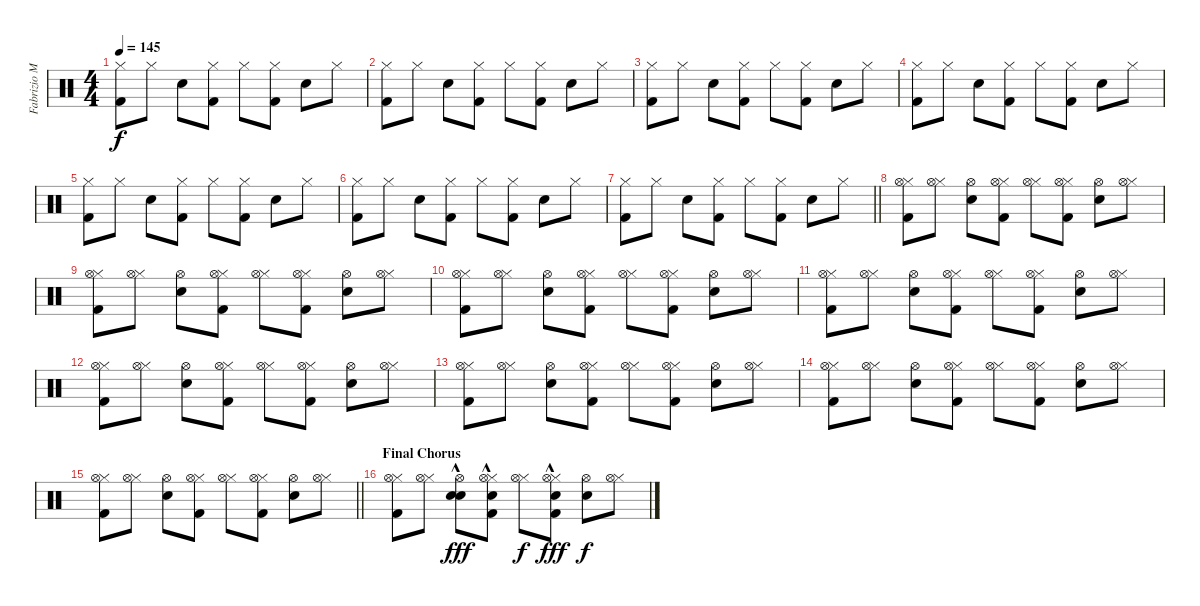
\track ("Fabrizio Moretti" "Fabrizio M") {instrument percussion}
\staff {score}
\articulation defaults
\ts (4 4)
\tempo 145
\clef neutral
\ks c
("Hi-Hat (closed)" "Kick (hit) 2").8{dy f} "Hi-Hat (closed)".8 "Snare (hit) 2".8 ("Hi-Hat (closed)" "Kick (hit) 2").8 "Hi-Hat (closed)".8 ("Hi-Hat (closed)" "Kick (hit) 2").8 "Snare (hit) 2".8 "Hi-Hat (closed)".8 |
("Hi-Hat (closed)" "Kick (hit) 2").8 "Hi-Hat (closed)".8 "Snare (hit) 2".8 ("Hi-Hat (closed)" "Kick (hit) 2").8 "Hi-Hat (closed)".8 ("Hi-Hat (closed)" "Kick (hit) 2").8 "Snare (hit) 2".8 "Hi-Hat (closed)".8 |
("Hi-Hat (closed)" "Kick (hit) 2").8 "Hi-Hat (closed)".8 "Snare (hit) 2".8 ("Hi-Hat (closed)" "Kick (hit) 2").8 "Hi-Hat (closed)".8 ("Hi-Hat (closed)" "Kick (hit) 2").8 "Snare (hit) 2".8 "Hi-Hat (closed)".8 |
("Hi-Hat (closed)" "Kick (hit) 2").8 "Hi-Hat (closed)".8 "Snare (hit) 2".8 ("Hi-Hat (closed)" "Kick (hit) 2").8 "Hi-Hat (closed)".8 ("Hi-Hat (closed)" "Kick (hit) 2").8 "Snare (hit) 2".8 "Hi-Hat (closed)".8 |
("Hi-Hat (closed)" "Kick (hit) 2").8 "Hi-Hat (closed)".8 "Snare (hit) 2".8 ("Hi-Hat (closed)" "Kick (hit) 2").8 "Hi-Hat (closed)".8 ("Hi-Hat (closed)" "Kick (hit) 2").8 "Snare (hit) 2".8 "Hi-Hat (closed)".8 |
("Hi-Hat (closed)" "Kick (hit) 2").8 "Hi-Hat (closed)".8 "Snare (hit) 2".8 ("Hi-Hat (closed)" "Kick (hit) 2").8 "Hi-Hat (closed)".8 ("Hi-Hat (closed)" "Kick (hit) 2").8 "Snare (hit) 2".8 "Hi-Hat (closed)".8 |
\barLineRight lightlight
("Hi-Hat (closed)" "Kick (hit) 2").8 "Hi-Hat (closed)".8 "Snare (hit) 2".8 ("Hi-Hat (closed)" "Kick (hit) 2").8 "Hi-Hat (closed)".8 ("Hi-Hat (closed)" "Kick (hit) 2").8 "Snare (hit) 2".8 "Hi-Hat (closed)".8 |
("Hi-Hat (closed)" "Kick (hit) 2" "Hi-Hat (open)").8 ("Hi-Hat (closed)" "Hi-Hat (open)").8 ("Snare (hit) 2" "Hi-Hat (open)").8 ("Hi-Hat (closed)" "Kick (hit) 2" "Hi-Hat (open)").8 ("Hi-Hat (closed)" "Hi-Hat (open)").8 ("Hi-Hat (closed)" "Kick (hit) 2" "Hi-Hat (open)").8 ("Snare (hit) 2" "Hi-Hat (open)").8 ("Hi-Hat (closed)" "Hi-Hat (open)").8 |
("Hi-Hat (closed)" "Kick (hit) 2" "Hi-Hat (open)").8 ("Hi-Hat (closed)" "Hi-Hat (open)").8 ("Snare (hit) 2" "Hi-Hat (open)").8 ("Hi-Hat (closed)" "Kick (hit) 2" "Hi-Hat (open)").8 ("Hi-Hat (closed)" "Hi-Hat (open)").8 ("Hi-Hat (closed)" "Kick (hit) 2" "Hi-Hat (open)").8 ("Snare (hit) 2" "Hi-Hat (open)").8 ("Hi-Hat (closed)" "Hi-Hat (open)").8 |
("Hi-Hat (closed)" "Kick (hit) 2" "Hi-Hat (open)").8 ("Hi-Hat (closed)" "Hi-Hat (open)").8 ("Snare (hit) 2" "Hi-Hat (open)").8 ("Hi-Hat (closed)" "Kick (hit) 2" "Hi-Hat (open)").8 ("Hi-Hat (closed)" "Hi-Hat (open)").8 ("Hi-Hat (closed)" "Kick (hit) 2" "Hi-Hat (open)").8 ("Snare (hit) 2" "Hi-Hat (open)").8 ("Hi-Hat (closed)" "Hi-Hat (open)").8 |
("Hi-Hat (closed)" "Kick (hit) 2" "Hi-Hat (open)").8 ("Hi-Hat (closed)" "Hi-Hat (open)").8 ("Snare (hit) 2" "Hi-Hat (open)").8 ("Hi-Hat (closed)" "Kick (hit) 2" "Hi-Hat (open)").8 ("Hi-Hat (closed)" "Hi-Hat (open)").8 ("Hi-Hat (closed)" "Kick (hit) 2" "Hi-Hat (open)").8 ("Snare (hit) 2" "Hi-Hat (open)").8 ("Hi-Hat (closed)" "Hi-Hat (open)").8 |
("Hi-Hat (closed)" "Kick (hit) 2" "Hi-Hat (open)").8 ("Hi-Hat (closed)" "Hi-Hat (open)").8 ("Snare (hit) 2" "Hi-Hat (open)").8 ("Hi-Hat (closed)" "Kick (hit) 2" "Hi-Hat (open)").8 ("Hi-Hat (closed)" "Hi-Hat (open)").8 ("Hi-Hat (closed)" "Kick (hit) 2" "Hi-Hat (open)").8 ("Snare (hit) 2" "Hi-Hat (open)").8 ("Hi-Hat (closed)" "Hi-Hat (open)").8 |
("Hi-Hat (closed)" "Kick (hit) 2" "Hi-Hat (open)").8 ("Hi-Hat (closed)" "Hi-Hat (open)").8 ("Snare (hit) 2" "Hi-Hat (open)").8 ("Hi-Hat (closed)" "Kick (hit) 2" "Hi-Hat (open)").8 ("Hi-Hat (closed)" "Hi-Hat (open)").8 ("Hi-Hat (closed)" "Kick (hit) 2" "Hi-Hat (open)").8 ("Snare (hit) 2" "Hi-Hat (open)").8 ("Hi-Hat (closed)" "Hi-Hat (open)").8 |
("Hi-Hat (closed)" "Kick (hit) 2" "Hi-Hat (open)").8 ("Hi-Hat (closed)" "Hi-Hat (open)").8 ("Snare (hit) 2" "Hi-Hat (open)").8 ("Hi-Hat (closed)" "Kick (hit) 2" "Hi-Hat (open)").8 ("Hi-Hat (closed)" "Hi-Hat (open)").8 ("Hi-Hat (closed)" "Kick (hit) 2" "Hi-Hat (open)").8 ("Snare (hit) 2" "Hi-Hat (open)").8 ("Hi-Hat (closed)" "Hi-Hat (open)").8 |
\barLineRight lightlight
("Hi-Hat (closed)" "Kick (hit) 2" "Hi-Hat (open)").8 ("Hi-Hat (closed)" "Hi-Hat (open)").8 ("Snare (hit) 2" "Hi-Hat (open)").8 ("Hi-Hat (closed)" "Kick (hit) 2" "Hi-Hat (open)").8 ("Hi-Hat (closed)" "Hi-Hat (open)").8 ("Hi-Hat (closed)" "Kick (hit) 2" "Hi-Hat (open)").8 ("Snare (hit) 2" "Hi-Hat (open)").8 ("Hi-Hat (closed)" "Hi-Hat (open)").8 |
\section ("" "Final Chorus")
("Hi-Hat (closed)" "Kick (hit) 2" "Hi-Hat (open)").8 ("Hi-Hat (closed)" "Hi-Hat (open)").8 ("Snare (hit) 2" "Hi-Hat (open)" "Hand Clap (hit)"{hac}).8{dy fff} ("Hi-Hat (closed)" "Kick (hit) 2" "Hi-Hat (open)" "Hand Clap (hit)"{hac}).8 ("Hi-Hat (closed)" "Hi-Hat (open)").8{dy f} ("Hi-Hat (closed)" "Kick (hit) 2" "Hi-Hat (open)" "Hand Clap (hit)"{hac}).8{dy fff} ("Snare (hit) 2" "Hi-Hat (open)").8{dy f} ("Hi-Hat (closed)" "Hi-Hat (open)").8
